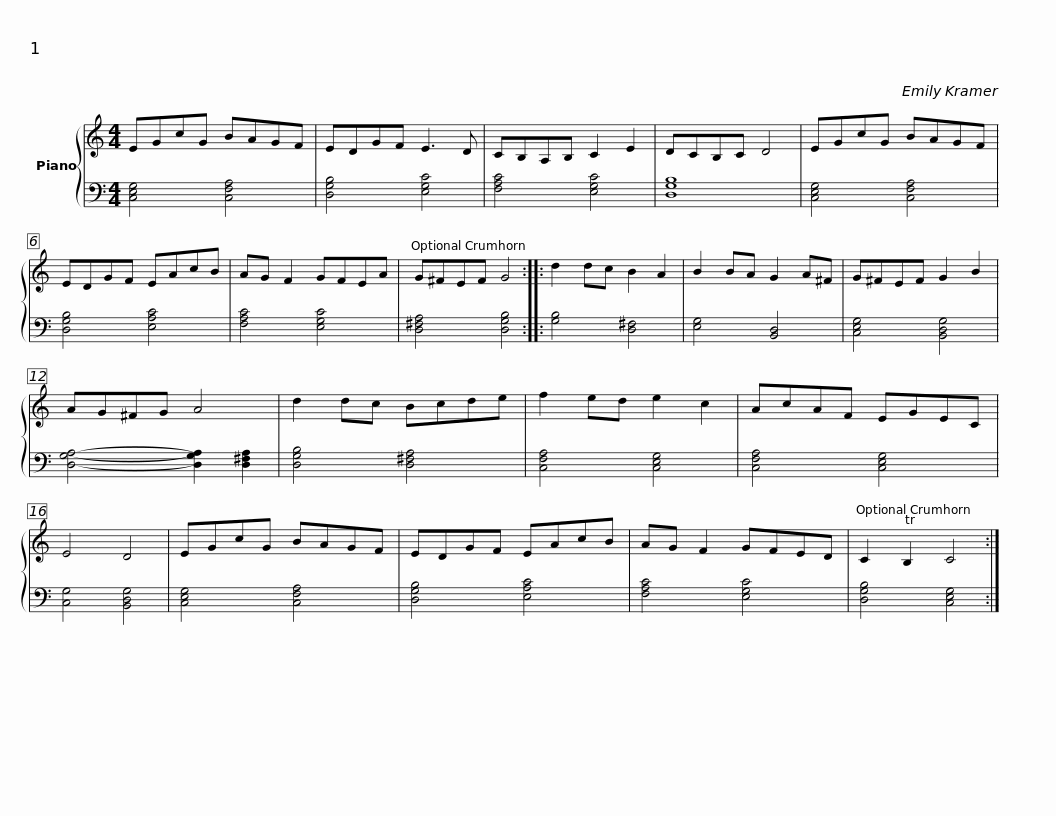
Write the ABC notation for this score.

X:1
%%score { 1 | 2 }
L:1/8
M:4/4
I:linebreak $
K:C
V:1 treble
V:2 bass
V:1
 EGcG BAGF | EDGF E3 D | CB,A,B, C2 E2 | DCB,C D4 | EGcG BAGF | %5
 EDGF EAcB |$ AG F2 GFEA | G^FEF G4 :: d2 dc B2 A2 | B2 BA G2 A^F | %10
 G^FEF G2 B2 | AG^FG A4 |$ d2 dc Bcde | f2 ed e2 c2 | AcAF EGEC | %15
 E4 D4 | EGcG BAGF | EDGF EAcB | AG F2 GFED |$ C2 TB,2 C4 :| %20
V:2
 [C,E,G,]4 [C,F,A,]4 | [D,G,B,]4 [E,G,C]4 | [F,A,C]4 [E,G,C]4 | [D,G,B,]8 | [C,E,G,]4 [C,F,A,]4 | %5
 [D,G,B,]4 [E,A,C]4 |$ [F,A,C]4 [E,G,C]4 | [D,^F,A,]4 [D,G,B,]4 :: [G,B,]4 [D,^F,]4 | [E,G,]4 [B,,D,]4 | %10
 [C,E,G,]4 [B,,D,G,]4 | [D,G,A,]4- [D,G,A,]2 [D,^F,A,]2 |$ [D,G,B,]4 [D,^F,A,]4 | [C,F,A,]4 [C,E,G,]4 | [C,F,A,]4 [C,E,G,]4 | %15
 [C,G,]4 [B,,D,G,]4 | [C,E,G,]4 [C,F,A,]4 | [D,G,B,]4 [E,A,C]4 | [F,A,C]4 [E,G,C]4 |$ [D,G,B,]4 [C,E,G,]4 :| %20
